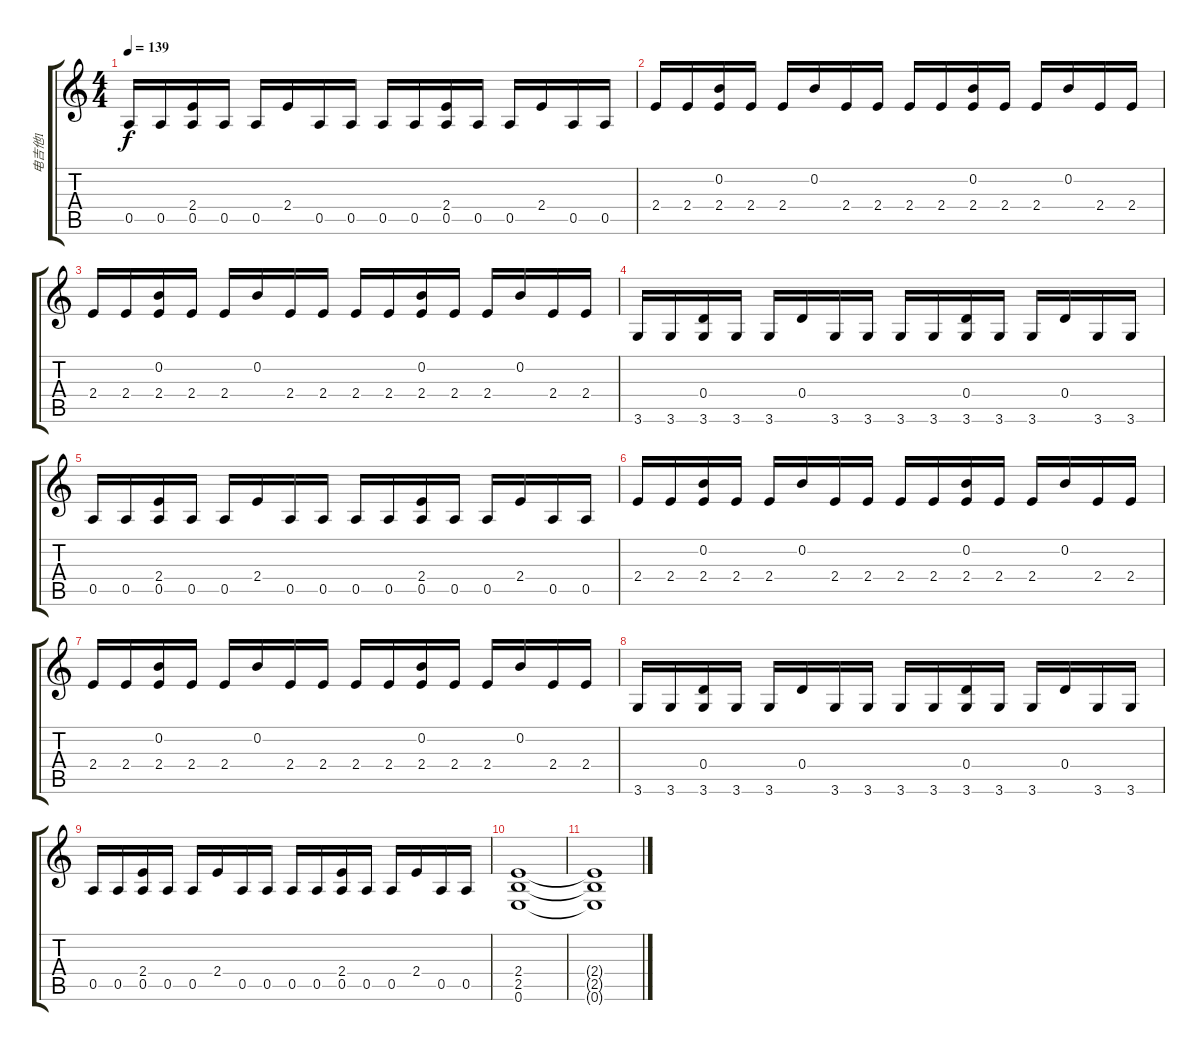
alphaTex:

\track ("电吉他1" "电吉他1") {instrument overdrivenguitar}
\staff {score tabs}
\tuning (E4 B3 G3 D3 A2 E2) {hide}
\ts (4 4)
\tempo 139
\clef g2
\ks c
0.5.16{dy f} 0.5.16 (2.4 0.5).16 0.5.16 0.5.16 2.4.16 0.5.16 0.5.16 0.5.16 0.5.16 (2.4 0.5).16 0.5.16 0.5.16 2.4.16 0.5.16 0.5.16 |
2.4.16 2.4.16 (0.2 2.4).16 2.4.16 2.4.16 0.2.16 2.4.16 2.4.16 2.4.16 2.4.16 (0.2 2.4).16 2.4.16 2.4.16 0.2.16 2.4.16 2.4.16 |
2.4.16 2.4.16 (0.2 2.4).16 2.4.16 2.4.16 0.2.16 2.4.16 2.4.16 2.4.16 2.4.16 (0.2 2.4).16 2.4.16 2.4.16 0.2.16 2.4.16 2.4.16 |
3.6.16 3.6.16 (0.4 3.6).16 3.6.16 3.6.16 0.4.16 3.6.16 3.6.16 3.6.16 3.6.16 (0.4 3.6).16 3.6.16 3.6.16 0.4.16 3.6.16 3.6.16 |
0.5.16 0.5.16 (2.4 0.5).16 0.5.16 0.5.16 2.4.16 0.5.16 0.5.16 0.5.16 0.5.16 (2.4 0.5).16 0.5.16 0.5.16 2.4.16 0.5.16 0.5.16 |
2.4.16 2.4.16 (0.2 2.4).16 2.4.16 2.4.16 0.2.16 2.4.16 2.4.16 2.4.16 2.4.16 (0.2 2.4).16 2.4.16 2.4.16 0.2.16 2.4.16 2.4.16 |
2.4.16 2.4.16 (0.2 2.4).16 2.4.16 2.4.16 0.2.16 2.4.16 2.4.16 2.4.16 2.4.16 (0.2 2.4).16 2.4.16 2.4.16 0.2.16 2.4.16 2.4.16 |
3.6.16 3.6.16 (0.4 3.6).16 3.6.16 3.6.16 0.4.16 3.6.16 3.6.16 3.6.16 3.6.16 (0.4 3.6).16 3.6.16 3.6.16 0.4.16 3.6.16 3.6.16 |
0.5.16 0.5.16 (2.4 0.5).16 0.5.16 0.5.16 2.4.16 0.5.16 0.5.16 0.5.16 0.5.16 (2.4 0.5).16 0.5.16 0.5.16 2.4.16 0.5.16 0.5.16 |
(2.4 2.5 0.6).1 |
(2.4{t} 2.5{t} 0.6{t}).1
